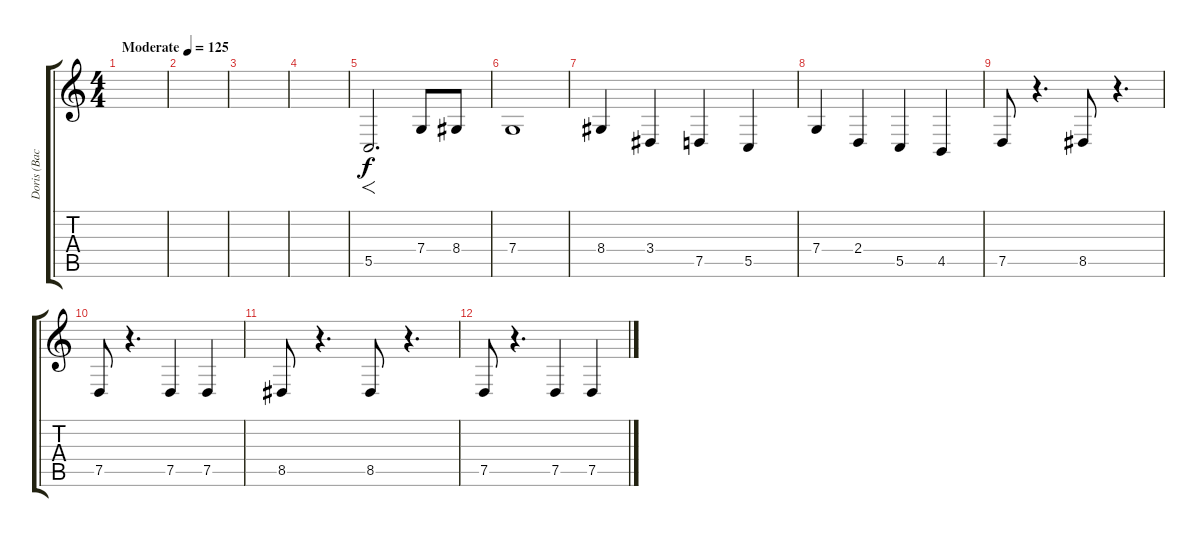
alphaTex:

\track ("Doris (Backing Vokal)" "Doris (Bac") {instrument choiraahs}
\staff {score tabs}
\tuning (D4 A3 F3 C3 G2 C2) {hide}
\ts (4 4)
\tempo (125 "Moderate")
\clef g2
\ks c
|
|
|
|
5.5.2{f d} 7.4.8 8.4.8 |
7.4.1 |
8.4.4 3.4.4 7.5.4 5.5.4 |
7.4.4 2.4.4 5.5.4 4.5.4 |
7.5.8 r.4{d} 8.5.8 r.4{d} |
7.5.8 r.4{d} 7.5.4 7.5.4 |
8.5.8 r.4{d} 8.5.8 r.4{d} |
7.5.8 r.4{d} 7.5.4 7.5.4
